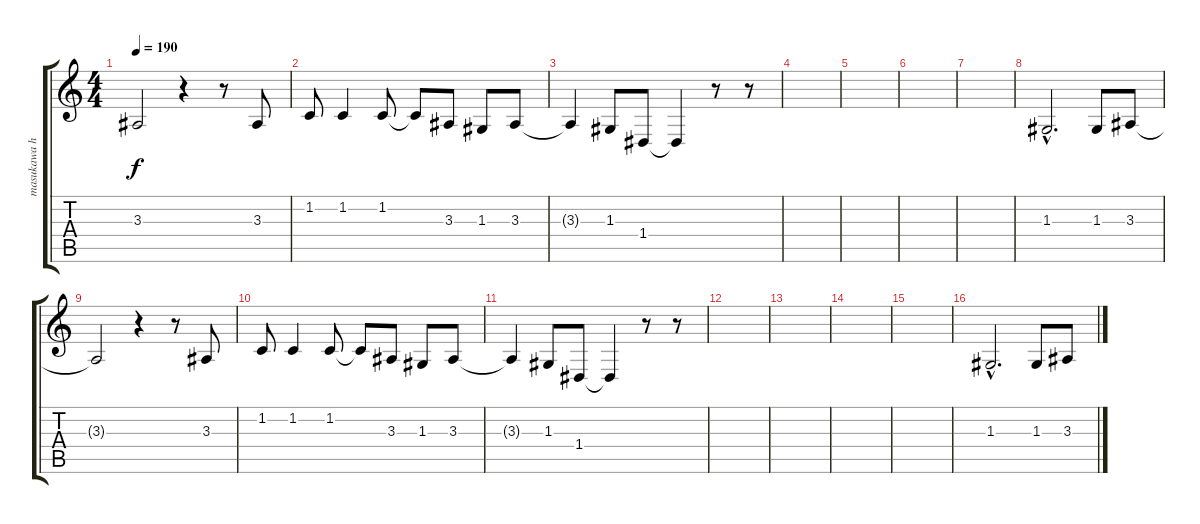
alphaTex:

\track ("masukawa hiroaki" "masukawa h") {instrument sopranosax}
\staff {score tabs}
\tuning (E4 B3 G3 D3 A2 E2) {hide}
\ts (4 4)
\tempo 190
\clef g2
\ks c
3.3{t}.2{dy f} r.4 r.8 3.3.8 |
1.2.8 1.2.4 1.2.8 1.2{t}.8 3.3.8 1.3.8 3.3.8 |
3.3{t}.4 1.3.8 1.4.8 1.4{t}.4 r.8 r.8 |
|
|
|
|
1.3{hac}.2{d} 1.3.8 3.3.8 |
3.3{t}.2 r.4 r.8 3.3.8 |
1.2.8 1.2.4 1.2.8 1.2{t}.8 3.3.8 1.3.8 3.3.8 |
3.3{t}.4 1.3.8 1.4.8 1.4{t}.4 r.8 r.8 |
|
|
|
|
1.3{hac}.2{d} 1.3.8 3.3.8
